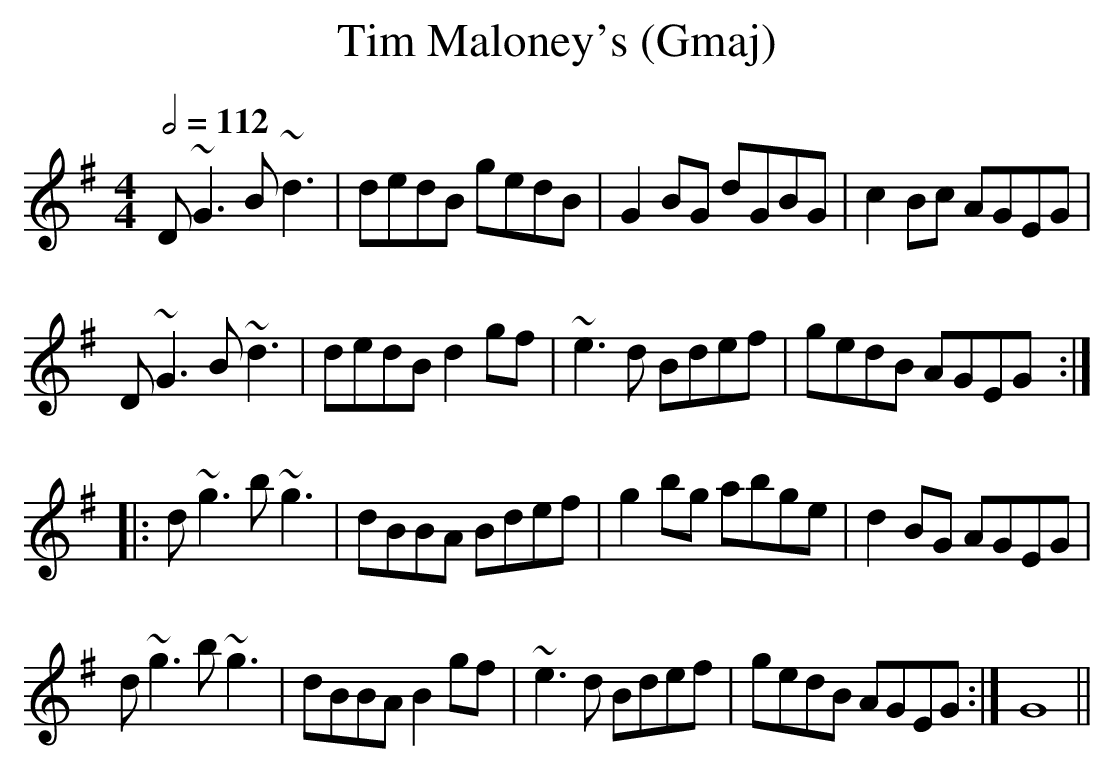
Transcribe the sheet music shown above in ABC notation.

X:1
T:Tim Maloney's (Gmaj)
Q:1/2=112
M:4/4
L:1/8
K:Gmaj
D~G3 B~d3|dedB gedB|G2BG dGBG|c2Bc AGEG|
D~G3 B~d3|dedB d2gf|~e3d Bdef|gedB AGEG:|
|:d~g3 b~g3|dBBA Bdef|g2bg abge|d2BG AGEG|
d~g3 b~g3|dBBA B2gf|~e3d Bdef|gedB AGEG:|G8||
